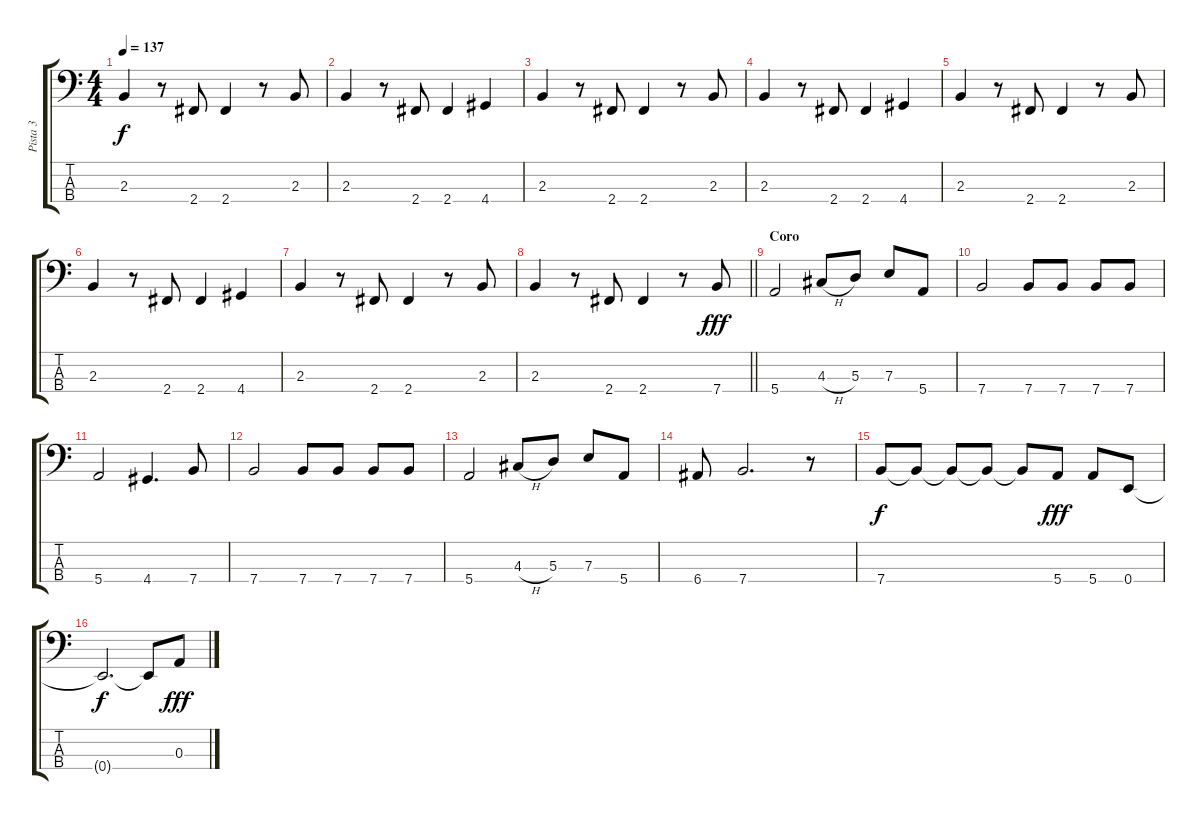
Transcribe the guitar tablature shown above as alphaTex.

\track ("Pista 3" "Pista 3") {instrument electricbassfinger}
\staff {score tabs}
\tuning (G2 D2 A1 E1) {hide}
\ts (4 4)
\tempo 137
\clef f4
\ks c
2.3.4{dy f} r.8 2.4.8 2.4.4 r.8 2.3.8 |
2.3.4 r.8 2.4.8 2.4.4 4.4.4 |
2.3.4 r.8 2.4.8 2.4.4 r.8 2.3.8 |
2.3.4 r.8 2.4.8 2.4.4 4.4.4 |
2.3.4 r.8 2.4.8 2.4.4 r.8 2.3.8 |
2.3.4 r.8 2.4.8 2.4.4 4.4.4 |
2.3.4 r.8 2.4.8 2.4.4 r.8 2.3.8 |
\barLineRight lightlight
2.3.4 r.8 2.4.8 2.4.4 r.8 7.4.8{dy fff} |
\section ("" "Coro")
5.4.2 4.3{h}.8 5.3.8 7.3.8 5.4.8 |
7.4.2 7.4.8 7.4.8 7.4.8 7.4.8 |
5.4.2 4.4.4{d} 7.4.8 |
7.4.2 7.4.8 7.4.8 7.4.8 7.4.8 |
5.4.2 4.3{h}.8 5.3.8 7.3.8 5.4.8 |
6.4.8 7.4.2{d} r.8 |
7.4.8{dy f} 7.4{t}.8 7.4{t}.8 7.4{t}.8 7.4{t}.8 5.4.8{dy fff} 5.4.8 0.4.8 |
0.4{t}.2{d dy f} 0.4{t}.8 0.3.8{dy fff}
